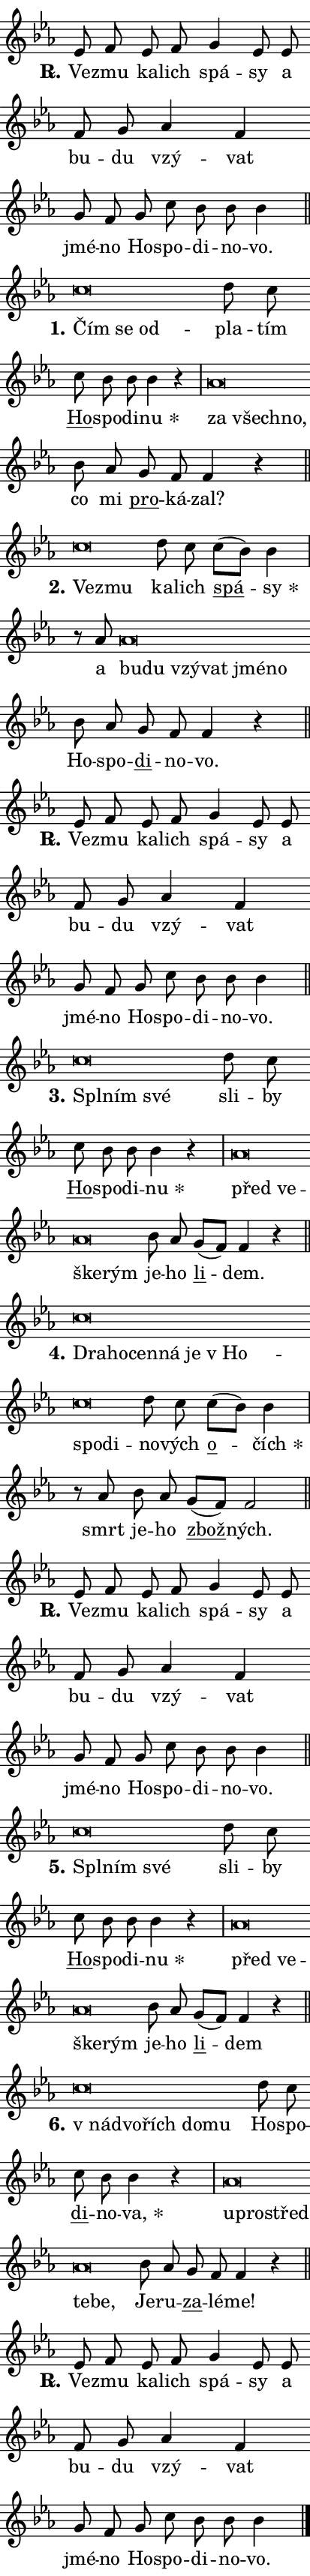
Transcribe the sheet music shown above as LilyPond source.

\version "2.22.1"
\header { tagline = "" }
\paper {
  indent = 0\cm
  top-margin = 0\cm
  right-margin = 0\cm
  bottom-margin = 0\cm
  left-margin = 0\cm
  paper-width = 7\cm
  page-breaking = #ly:one-page-breaking
  system-system-spacing.basic-distance = #11
  score-system-spacing.basic-distance = #11
  ragged-last = ##f
}


%% Author: Thomas Morley
%% https://lists.gnu.org/archive/html/lilypond-user/2020-05/msg00002.html
#(define (line-position grob)
"Returns position of @var[grob} in current system:
   @code{'start}, if at first time-step
   @code{'end}, if at last time-step
   @code{'middle} otherwise
"
  (let* ((col (ly:item-get-column grob))
         (ln (ly:grob-object col 'left-neighbor))
         (rn (ly:grob-object col 'right-neighbor))
         (col-to-check-left (if (ly:grob? ln) ln col))
         (col-to-check-right (if (ly:grob? rn) rn col))
         (break-dir-left
           (and
             (ly:grob-property col-to-check-left 'non-musical #f)
             (ly:item-break-dir col-to-check-left)))
         (break-dir-right
           (and
             (ly:grob-property col-to-check-right 'non-musical #f)
             (ly:item-break-dir col-to-check-right))))
        (cond ((eqv? 1 break-dir-left) 'start)
              ((eqv? -1 break-dir-right) 'end)
              (else 'middle))))

#(define (tranparent-at-line-position vctor)
  (lambda (grob)
  "Relying on @code{line-position} select the relevant enry from @var{vctor}.
Used to determine transparency,"
    (case (line-position grob)
      ((end) (not (vector-ref vctor 0)))
      ((middle) (not (vector-ref vctor 1)))
      ((start) (not (vector-ref vctor 2))))))

noteHeadBreakVisibility =
#(define-music-function (break-visibility)(vector?)
"Makes @code{NoteHead}s transparent relying on @var{break-visibility}"
#{
  \override NoteHead.transparent =
    #(tranparent-at-line-position break-visibility)
#})

#(define delete-ledgers-for-transparent-note-heads
  (lambda (grob)
    "Reads whether a @code{NoteHead} is transparent.
If so this @code{NoteHead} is removed from @code{'note-heads} from
@var{grob}, which is supposed to be @code{LedgerLineSpanner}.
As a result ledgers are not printed for this @code{NoteHead}"
    (let* ((nhds-array (ly:grob-object grob 'note-heads))
           (nhds-list
             (if (ly:grob-array? nhds-array)
                 (ly:grob-array->list nhds-array)
                 '()))
           ;; Relies on the transparent-property being done before
           ;; Staff.LedgerLineSpanner.after-line-breaking is executed.
           ;; This is fragile ...
           (to-keep
             (remove
               (lambda (nhd)
                 (ly:grob-property nhd 'transparent #f))
               nhds-list)))
      ;; TODO find a better method to iterate over grob-arrays, similiar
      ;; to filter/remove etc for lists
      ;; For now rebuilt from scratch
      (set! (ly:grob-object grob 'note-heads)  '())
      (for-each
        (lambda (nhd)
          (ly:pointer-group-interface::add-grob grob 'note-heads nhd))
        to-keep))))

hideNotes = {
  \noteHeadBreakVisibility #begin-of-line-visible
}
unHideNotes = {
  \noteHeadBreakVisibility #all-visible
}

% work-around for resetting accidentals
% https://lilypond.org/doc/v2.23/Documentation/notation/displaying-rhythms#unmetered-music
cadenzaMeasure = {
  \cadenzaOff
  \partial 1024 s1024
  \cadenzaOn
}

#(define-markup-command (accent layout props text) (markup?)
  "Underline accented syllable"
  (interpret-markup layout props
    #{\markup \override #'(offset . 4.3) \underline { #text }#}))

responsum = \markup \concat {
  "R" \hspace #-1.05 \path #0.1 #'((moveto 0 0.07) (lineto 0.9 0.8)) \hspace #0.05 "."
}

\layout {
    \context {
        \Staff
        \remove "Time_signature_engraver"
        \override LedgerLineSpanner.after-line-breaking = #delete-ledgers-for-transparent-note-heads
    }
    \context {
        \Voice {
            \override NoteHead.output-attributes = #'((class . "notehead"))
            \override Hairpin.height = #0.55
        }
    }
    \context {
        \Lyrics {
            \override StanzaNumber.output-attributes = #'((class . "stanzanumber"))
            \override LyricSpace.minimum-distance = #0.9
            \override LyricText.font-name = #"TeX Gyre Schola"
            \override LyricText.font-size = 1
            \override StanzaNumber.font-name = #"TeX Gyre Schola Bold"
            \override StanzaNumber.font-size = 1
        }
    }
}

% magnetic-lyrics.ily
%
%   written by
%     Jean Abou Samra <jean@abou-samra.fr>
%     Werner Lemberg <wl@gnu.org>
%
%   adapted by
%     Jiri Hon <jiri.hon@gmail.com>
%
% Version 2022-Apr-15

% https://www.mail-archive.com/lilypond-user@gnu.org/msg149350.html

#(define (Left_hyphen_pointer_engraver context)
   "Collect syllable-hyphen-syllable occurrences in lyrics and store
them in properties.  This engraver only looks to the left.  For
example, if the lyrics input is @code{foo -- bar}, it does the
following.

@itemize @bullet
@item
Set the @code{text} property of the @code{LyricHyphen} grob between
@q{foo} and @q{bar} to @code{foo}.

@item
Set the @code{left-hyphen} property of the @code{LyricText} grob with
text @q{foo} to the @code{LyricHyphen} grob between @q{foo} and
@q{bar}.
@end itemize

Use this auxiliary engraver in combination with the
@code{lyric-@/text::@/apply-@/magnetic-@/offset!} hook."
   (let ((hyphen #f)
         (text #f))
     (make-engraver
      (acknowledgers
       ((lyric-syllable-interface engraver grob source-engraver)
        (set! text grob)))
      (end-acknowledgers
       ((lyric-hyphen-interface engraver grob source-engraver)
        ;(when (not (grob::has-interface grob 'lyric-space-interface))
          (set! hyphen grob)));)
      ((stop-translation-timestep engraver)
       (when (and text hyphen)
         (ly:grob-set-object! text 'left-hyphen hyphen))
       (set! text #f)
       (set! hyphen #f)))))

#(define (lyric-text::apply-magnetic-offset! grob)
   "If the space between two syllables is less than the value in
property @code{LyricText@/.details@/.squash-threshold}, move the right
syllable to the left so that it gets concatenated with the left
syllable.

Use this function as a hook for
@code{LyricText@/.after-@/line-@/breaking} if the
@code{Left_@/hyphen_@/pointer_@/engraver} is active."
   (let ((hyphen (ly:grob-object grob 'left-hyphen #f)))
     (when hyphen
       (let ((left-text (ly:spanner-bound hyphen LEFT)))
         (when (grob::has-interface left-text 'lyric-syllable-interface)
           (let* ((common (ly:grob-common-refpoint grob left-text X))
                  (this-x-ext (ly:grob-extent grob common X))
                  (left-x-ext
                   (begin
                     ;; Trigger magnetism for left-text.
                     (ly:grob-property left-text 'after-line-breaking)
                     (ly:grob-extent left-text common X)))
                  ;; `delta` is the gap width between two syllables.
                  (delta (- (interval-start this-x-ext)
                            (interval-end left-x-ext)))
                  (details (ly:grob-property grob 'details))
                  (threshold (assoc-get 'squash-threshold details 0.2)))
             (when (< delta threshold)
               (let* (;; We have to manipulate the input text so that
                      ;; ligatures crossing syllable boundaries are not
                      ;; disabled.  For languages based on the Latin
                      ;; script this is essentially a beautification.
                      ;; However, for non-Western scripts it can be a
                      ;; necessity.
                      (lt (ly:grob-property left-text 'text))
                      (rt (ly:grob-property grob 'text))
                      (is-space (grob::has-interface hyphen 'lyric-space-interface))
                      (space (if is-space " " ""))
                      (space-markup (grob-interpret-markup grob " "))
                      (space-size (interval-length (ly:stencil-extent space-markup X)))
                      (extra-delta (if is-space space-size 0))
                      ;; Append new syllable.
                      (ltrt-space (if (and (string? lt) (string? rt))
                                (string-append lt space rt)
                                (make-concat-markup (list lt space rt))))
                      ;; Right-align `ltrt` to the right side.
                      (ltrt-space-markup (grob-interpret-markup
                               grob
                               (make-translate-markup
                                (cons (interval-length this-x-ext) 0)
                                (make-right-align-markup ltrt-space)))))
                 (begin
                   ;; Don't print `left-text`.
                   (ly:grob-set-property! left-text 'stencil #f)
                   ;; Set text and stencil (which holds all collected
                   ;; syllables so far) and shift it to the left.
                   (ly:grob-set-property! grob 'text ltrt-space)
                   (ly:grob-set-property! grob 'stencil ltrt-space-markup)
                   (ly:grob-translate-axis! grob (- (- delta extra-delta)) X))))))))))


#(define (lyric-hyphen::displace-bounds-first grob)
   ;; Make very sure this callback isn't triggered too early.
   (let ((left (ly:spanner-bound grob LEFT))
         (right (ly:spanner-bound grob RIGHT)))
     (ly:grob-property left 'after-line-breaking)
     (ly:grob-property right 'after-line-breaking)
     (ly:lyric-hyphen::print grob)))

squashThreshold = #0.4

\layout {
  \context {
    \Lyrics
    \consists #Left_hyphen_pointer_engraver
    \override LyricText.after-line-breaking =
      #lyric-text::apply-magnetic-offset!
    \override LyricHyphen.stencil = #lyric-hyphen::displace-bounds-first
    \override LyricText.details.squash-threshold = \squashThreshold
    \override LyricHyphen.minimum-distance = 0
    \override LyricHyphen.minimum-length = \squashThreshold
  }
}

squash = \override LyricText.details.squash-threshold = 9999
unSquash = \override LyricText.details.squash-threshold = \squashThreshold

left = \override LyricText.self-alignment-X = #LEFT
unLeft = \revert LyricText.self-alignment-X

starOffset = #(lambda (grob) 
                (let ((x_offset (ly:self-alignment-interface::aligned-on-x-parent grob)))
                  (if (= x_offset 0) 0 (+ x_offset 1.2))))

star = #(define-music-function (syllable)(string?)
"Append star separator at the end of a syllable"
#{
  \once \override LyricText.X-offset = #starOffset
  \lyricmode { \markup {
    #syllable
    \override #'((font-name . "TeX Gyre Schola Bold")) \hspace #0.2 \lower #0.65 \larger "*"
  } }
#})

starAccent = #(define-music-function (syllable)(string?)
"Append star separator at the end of a syllable and make accent"
#{
  \once \override LyricText.X-offset = #starOffset
  \lyricmode { \markup {
    \accent #syllable
    \override #'((font-name . "TeX Gyre Schola Bold")) \hspace #0.2 \lower #0.65 \larger "*"
  } }
#})

breath = #(define-music-function (syllable)(string?)
"Append breathing indicator at the end of a syllable"
#{
  \lyricmode { \markup { #syllable "+" } }
#})

optionalBreath = #(define-music-function (syllable)(string?)
"Append optional breathing indicator at the end of a syllable"
#{
  \lyricmode { \markup { #syllable "(+)" } }
#})


\score {
    <<
        \new Voice = "melody" { \cadenzaOn \key es \major \relative { es'8 f es f g4 es8 es \bar "" f g \bar "" as4 f \bar "" g8 f g c bes bes bes4 \cadenzaMeasure \bar "||" \break }
\relative { c''\breve*1/16 \hideNotes \breve*1/16 \breve*1/16 \bar "" \unHideNotes d8 c \bar "" c bes bes bes4 r \cadenzaMeasure \bar "|" as\breve*1/16 \hideNotes \breve*1/16 \breve*1/16 \bar "" \unHideNotes bes8 as \bar "" g f f4 r \cadenzaMeasure \bar "||" \break }
\relative { c''\breve*1/16 \hideNotes \breve*1/16 \bar "" \unHideNotes d8 c \bar "" c[( bes)] bes4 \cadenzaMeasure \bar "|" r8 as8 as\breve*1/16 \hideNotes \breve*1/16 \bar "" \breve*1/16 \bar "" \breve*1/16 \bar "" \breve*1/16 \breve*1/16 \bar "" \unHideNotes bes8 as \bar "" g f f4 r \cadenzaMeasure \bar "||" \break }
\relative { es'8 f es f g4 es8 es \bar "" f g \bar "" as4 f \bar "" g8 f g c bes bes bes4 \cadenzaMeasure \bar "||" \break }
\relative { c''\breve*1/16 \hideNotes \breve*1/16 \breve*1/16 \bar "" \unHideNotes d8 c \bar "" c bes bes bes4 r \cadenzaMeasure \bar "|" as\breve*1/16 \hideNotes \breve*1/16 \bar "" \breve*1/16 \breve*1/16 \bar "" \unHideNotes bes8 as \bar "" g[( f)] f4 r \cadenzaMeasure \bar "||" \break }
\relative { c''\breve*1/16 \hideNotes \breve*1/16 \bar "" \breve*1/16 \bar "" \breve*1/16 \bar "" \breve*1/16 \bar "" \breve*1/16 \bar "" \breve*1/16 \breve*1/16 \bar "" \unHideNotes d8 c \bar "" c[( bes)] bes4 \cadenzaMeasure \bar "|" r8 as8 bes8 as \bar "" g[( f)] f2 \cadenzaMeasure \bar "||" \break }
\relative { es'8 f es f g4 es8 es \bar "" f g \bar "" as4 f \bar "" g8 f g c bes bes bes4 \cadenzaMeasure \bar "||" \break }
\relative { c''\breve*1/16 \hideNotes \breve*1/16 \breve*1/16 \bar "" \unHideNotes d8 c \bar "" c bes bes bes4 r \cadenzaMeasure \bar "|" as\breve*1/16 \hideNotes \breve*1/16 \bar "" \breve*1/16 \breve*1/16 \bar "" \unHideNotes bes8 as \bar "" g[( f)] f4 r \cadenzaMeasure \bar "||" \break }
\relative { c''\breve*1/16 \hideNotes \breve*1/16 \bar "" \breve*1/16 \bar "" \breve*1/16 \breve*1/16 \bar "" \unHideNotes d8 c \bar "" c bes bes4 r \cadenzaMeasure \bar "|" as\breve*1/16 \hideNotes \breve*1/16 \bar "" \breve*1/16 \breve*1/16 \bar "" \unHideNotes bes8 as \bar "" g f f4 r \cadenzaMeasure \bar "||" \break }
\relative { es'8 f es f g4 es8 es \bar "" f g \bar "" as4 f \bar "" g8 f g c bes bes bes4 \cadenzaMeasure \bar "||" \break } \bar "|." }
        \new Lyrics \lyricsto "melody" { \lyricmode { \set stanza = \responsum
Ve -- zmu ka -- lich spá -- sy a bu -- du vzý -- vat jmé -- no Ho -- spo -- di -- no -- vo.
\set stanza = "1."
\left Čím \squash se od -- \unLeft \unSquash pla -- tím \markup \accent Ho -- spo -- di -- \star nu \left za \squash všech -- no, \unLeft \unSquash co mi \markup \accent pro -- ká -- zal?
\set stanza = "2."
\left Ve -- \squash zmu \unLeft \unSquash ka -- lich \markup \accent spá -- \star sy a \left bu -- \squash du vzý -- vat jmé -- no \unLeft \unSquash Ho -- spo -- \markup \accent di -- no -- vo.
\set stanza = \responsum
Ve -- zmu ka -- lich spá -- sy a bu -- du vzý -- vat jmé -- no Ho -- spo -- di -- no -- vo.
\set stanza = "3."
\left Spl -- \squash ním své \unLeft \unSquash sli -- by \markup \accent Ho -- spo -- di -- \star nu \left před \squash ve -- ške -- rým \unLeft \unSquash je -- ho \markup \accent li -- dem.
\set stanza = "4."
\left Dra -- \squash ho -- cen -- ná je "v Ho" -- spo -- di -- \unLeft \unSquash no -- vých \markup \accent o -- \star čích smrt je -- ho \markup \accent zbož -- ných.
\set stanza = \responsum
Ve -- zmu ka -- lich spá -- sy a bu -- du vzý -- vat jmé -- no Ho -- spo -- di -- no -- vo.
\set stanza = "5."
\left Spl -- \squash ním své \unLeft \unSquash sli -- by \markup \accent Ho -- spo -- di -- \star nu \left před \squash ve -- ške -- rým \unLeft \unSquash je -- ho \markup \accent li -- dem
\set stanza = "6."
\left "v ná" -- \squash dvo -- řích do -- mu \unLeft \unSquash Ho -- spo -- \markup \accent di -- no -- \star va, \left upro -- \squash střed te -- be, \unLeft \unSquash Je -- ru -- \markup \accent za -- lé -- me!
\set stanza = \responsum
Ve -- zmu ka -- lich spá -- sy a bu -- du vzý -- vat jmé -- no Ho -- spo -- di -- no -- vo. } }
    >>
    \layout {}
}
